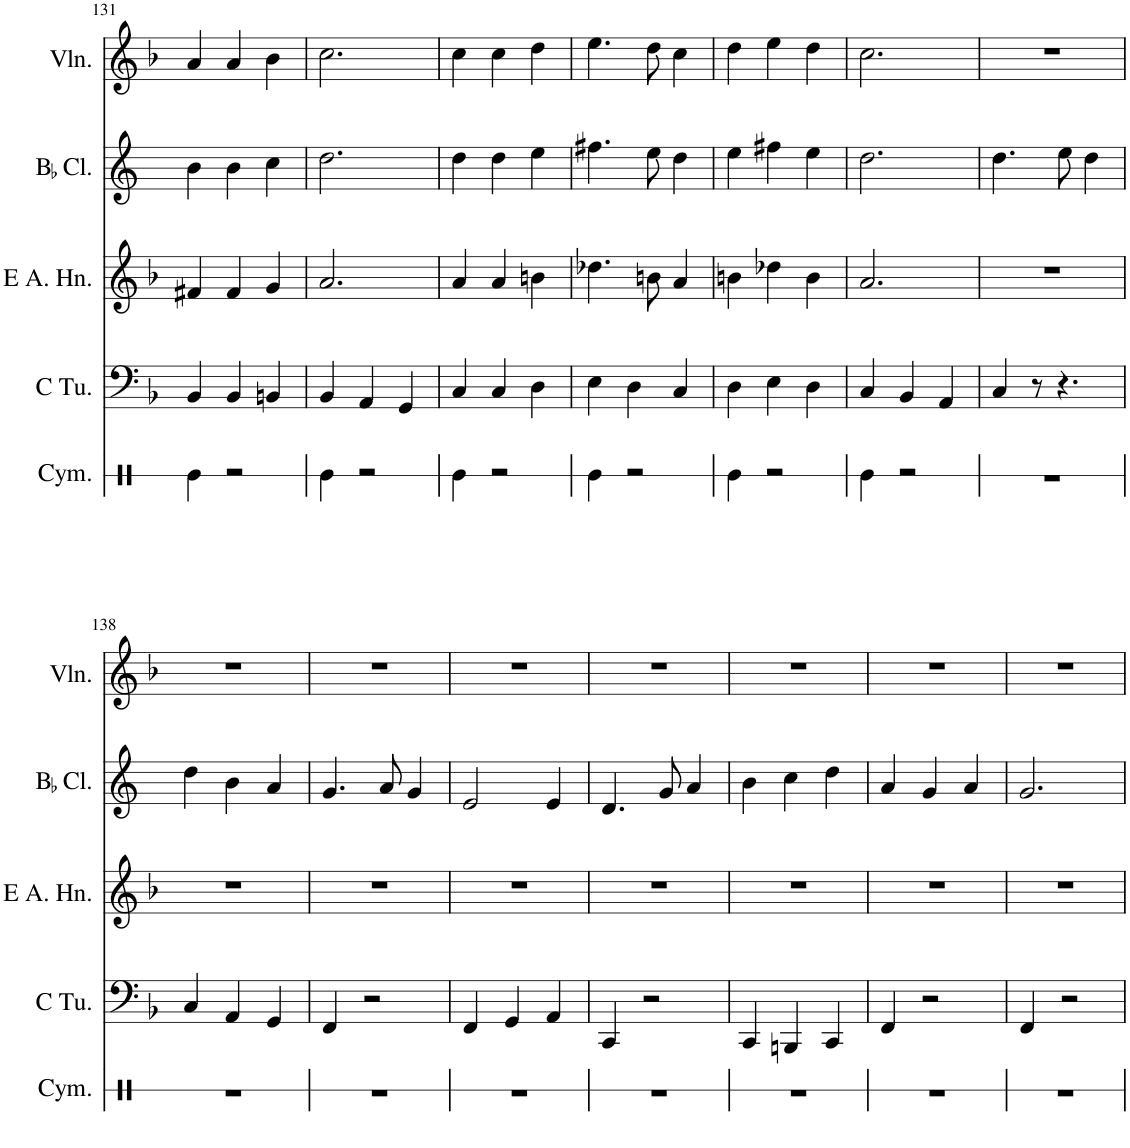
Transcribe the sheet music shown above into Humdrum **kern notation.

**kern	**kern	**kern	**kern	**kern
*part5	*part4	*part3	*part2	*part1
*staff5	*staff4	*staff3	*staff2	*staff1
*I"Cymbal	*I"C Tuba	*I"E Alto Horn	*I"BaccidentalFlat Clarinet	*I"Violin
*I'Cym.	*I'C Tu.	*I'E A. Hn.	*I'BaccidentalFlat Cl.	*I'Vln.
!!LO:PB:g=z
*clefX	*clefF4	*clefG2	*clefG2	*clefG2
*	*	*Trd5c9	*Trd1c2	*
*k[]	*k[b-]	*k[b-]	*k[]	*k[b-]
*M3/4	*M3/4	*M3/4	*M3/4	*M3/4
=131	=131	=131	=131	=131
4Re\	4BB-/	4f#X/	4b\	4a/
2r	4BB-/	4f#/	4b\	4a/
.	4BBn/	4g/	4cc\	4b-\
=132	=132	=132	=132	=132
4Re\	4BB-/	2.a/	2.dd\	2.cc\
2r	4AA/	.	.	.
.	4GG/	.	.	.
=133	=133	=133	=133	=133
4Re\	4C/	4a/	4dd\	4cc\
2r	4C/	4a/	4dd\	4cc\
.	4D\	4bn\	4ee\	4dd\
=134	=134	=134	=134	=134
4Re\	4E\	4.dd-X\	4.ff#X\	4.ee\
2r	4D\	.	.	.
.	.	8bn\	8ee\	8dd\
.	4C/	4a/	4dd\	4cc\
=135	=135	=135	=135	=135
4Re\	4D\	4bn\	4ee\	4dd\
2r	4E\	4dd-X\	4ff#X\	4ee\
.	4D\	4b\	4ee\	4dd\
=136	=136	=136	=136	=136
4Re\	4C/	2.a/	2.dd\	2.cc\
2r	4BB-/	.	.	.
.	4AA/	.	.	.
=137	=137	=137	=137	=137
2.r	4C/	2.r	4.dd\	2.r
.	8r	.	.	.
.	4.r	.	8ee\	.
.	.	.	4dd\	.
!!LO:LB:g=z
=138	=138	=138	=138	=138
2.r	4C/	2.r	4dd\	2.r
.	4AA/	.	4b\	.
.	4GG/	.	4a/	.
=139	=139	=139	=139	=139
2.r	4FF/	2.r	4.g/	2.r
.	2r	.	.	.
.	.	.	8a/	.
.	.	.	4g/	.
=140	=140	=140	=140	=140
2.r	4FF/	2.r	2e/	2.r
.	4GG/	.	.	.
.	4AA/	.	4e/	.
=141	=141	=141	=141	=141
2.r	4CC/	2.r	4.d/	2.r
.	2r	.	.	.
.	.	.	8g/	.
.	.	.	4a/	.
=142	=142	=142	=142	=142
2.r	4CC/	2.r	4b\	2.r
.	4BBBn/	.	4cc\	.
.	4CC/	.	4dd\	.
=143	=143	=143	=143	=143
2.r	4FF/	2.r	4a/	2.r
.	2r	.	4g/	.
.	.	.	4a/	.
=144	=144	=144	=144	=144
2.r	4FF/	2.r	2.g/	2.r
.	2r	.	.	.
=	=	=	=	=
*-	*-	*-	*-	*-
